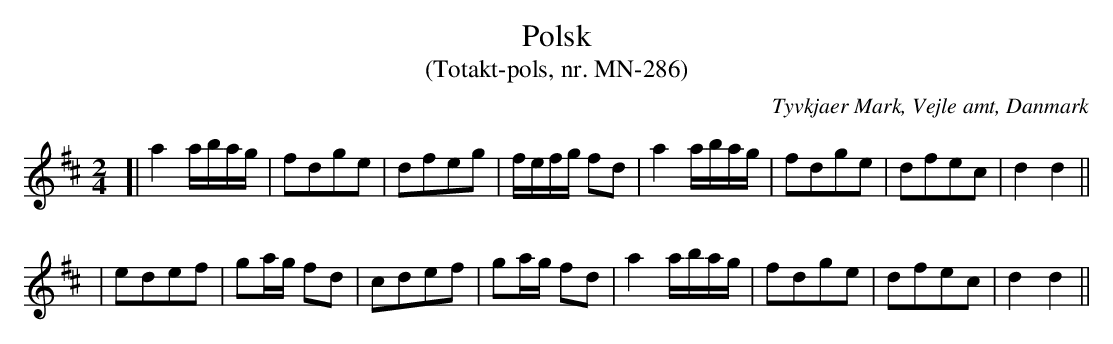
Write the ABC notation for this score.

X:1
T:Polsk
T:(Totakt-pols, nr. MN-286)
O:Tyvkjaer Mark, Vejle amt, Danmark
M:2/4
L:1/8
K:D
[| a2 a/b/a/g/ | fdge | dfeg | f/e/f/g/ fd | a2 a/b/a/g/ | fdge | dfec | d2 d2 ||
| edef | ga/g/ fd | cdef | ga/g/ fd | a2 a/b/a/g/ | fdge | dfec | d2 d2 ||
